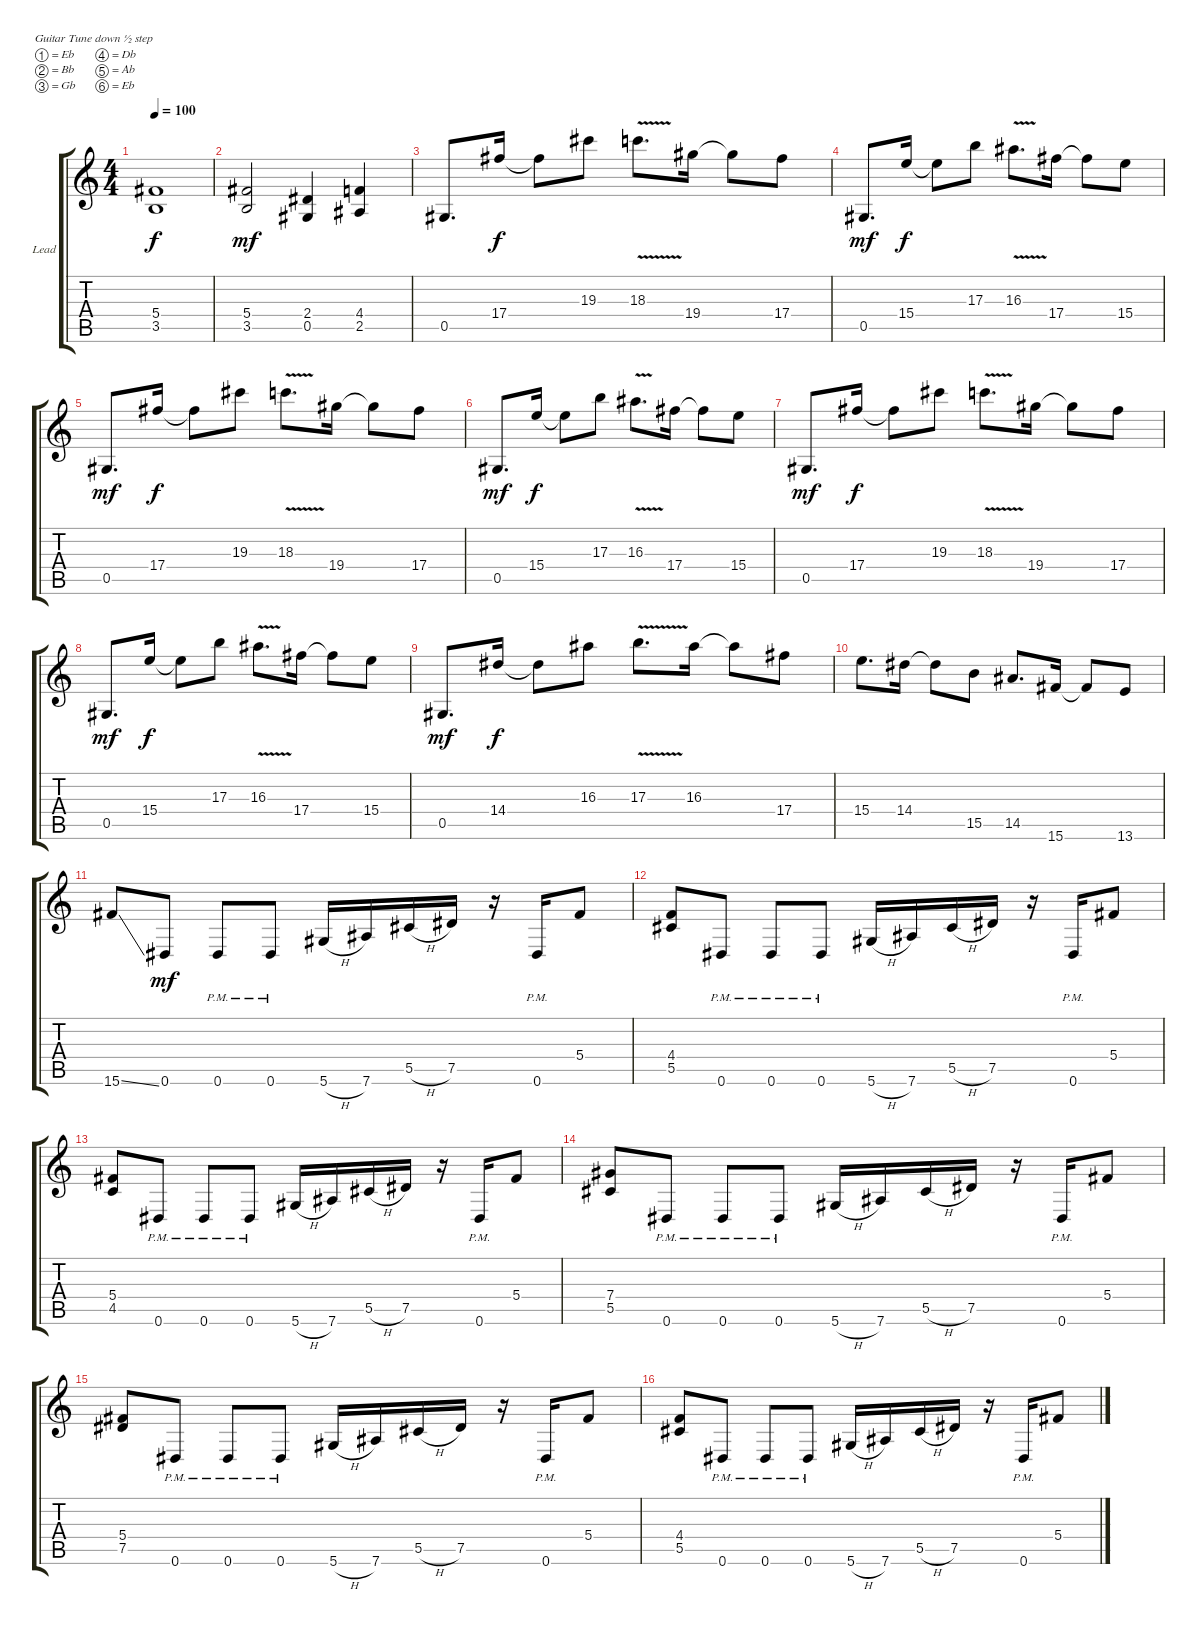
\defaultSystemsLayout 4
\bracketExtendMode groupsimilarinstruments
\firstSystemTrackNameOrientation horizontal
\otherSystemsTrackNameOrientation horizontal
\track ("Marty Friedman " "Lead") {instrument distortionguitar}
\staff {score tabs}
\tuning (Eb4 Bb3 Gb3 Db3 Ab2 Eb2)
\ts (4 4)
\tempo 100
\clef g2
\scale
0.333333
\ks c
(5.4 3.5).1{dy f} |
\scale
0.333333 (5.4 3.5).2{dy mf} (2.4 0.5).4 (4.4 2.5).4 |
\scale
0.333333 0.5.8{d} 17.4.16{dy f} 17.4{t}.8 19.3.8 18.3{v}.8{d} 19.4.16 19.4{t}.8 17.4.8 |
\scale
0.333333 0.5.8{d dy mf} 15.4.16{dy f} 15.4{t}.8 17.3.8 16.3{v}.8{d} 17.4.16 17.4{t}.8 15.4.8 |
\scale
0.333333 0.5.8{d dy mf} 17.4.16{dy f} 17.4{t}.8 19.3.8 18.3{v}.8{d} 19.4.16 19.4{t}.8 17.4.8 |
\scale
0.333333 0.5.8{d dy mf} 15.4.16{dy f} 15.4{t}.8 17.3.8 16.3{v}.8{d} 17.4.16 17.4{t}.8 15.4.8 |
\scale
0.333333 0.5.8{d dy mf} 17.4.16{dy f} 17.4{t}.8 19.3.8 18.3{v}.8{d} 19.4.16 19.4{t}.8 17.4.8 |
\scale
0.333333 0.5.8{d dy mf} 15.4.16{dy f} 15.4{t}.8 17.3.8 16.3{v}.8{d} 17.4.16 17.4{t}.8 15.4.8 |
\scale
0.333333 0.5.8{d dy mf} 14.4.16{dy f} 14.4{t}.8 16.3.8 17.3{v}.8{d} 16.3.16 16.3{t}.8 17.4.8 |
\scale
0.333333 15.4.8{d} 14.4.16 14.4{t}.8 15.5.8 14.5.8{d} 15.6.16 15.6{t}.8 13.6.8 |
\scale
0.333333 15.6{ss}.8 0.6.8{dy mf} 0.6{pm}.8 0.6{pm}.8 5.6{h}.16 7.6.16 5.5{h}.16 7.5.16 r.16 0.6{pm}.16 5.4.8 |
\scale
0.333333 (4.4 5.5).8 0.6{pm}.8 0.6{pm}.8 0.6{pm}.8 5.6{h}.16 7.6.16 5.5{h}.16 7.5.16 r.16 0.6{pm}.16 5.4.8 |
\scale
0.333333 (5.4 4.5).8 0.6{pm}.8 0.6{pm}.8 0.6{pm}.8 5.6{h}.16 7.6.16 5.5{h}.16 7.5.16 r.16 0.6{pm}.16 5.4.8 |
\scale
0.333333 (7.4 5.5).8 0.6{pm}.8 0.6{pm}.8 0.6{pm}.8 5.6{h}.16 7.6.16 5.5{h}.16 7.5.16 r.16 0.6{pm}.16 5.4.8 |
\scale
0.333333 (5.4 7.5).8 0.6{pm}.8 0.6{pm}.8 0.6{pm}.8 5.6{h}.16 7.6.16 5.5{h}.16 7.5.16 r.16 0.6{pm}.16 5.4.8 |
\scale
0.333333 (4.4 5.5).8 0.6{pm}.8 0.6{pm}.8 0.6{pm}.8 5.6{h}.16 7.6.16 5.5{h}.16 7.5.16 r.16 0.6{pm}.16 5.4.8
